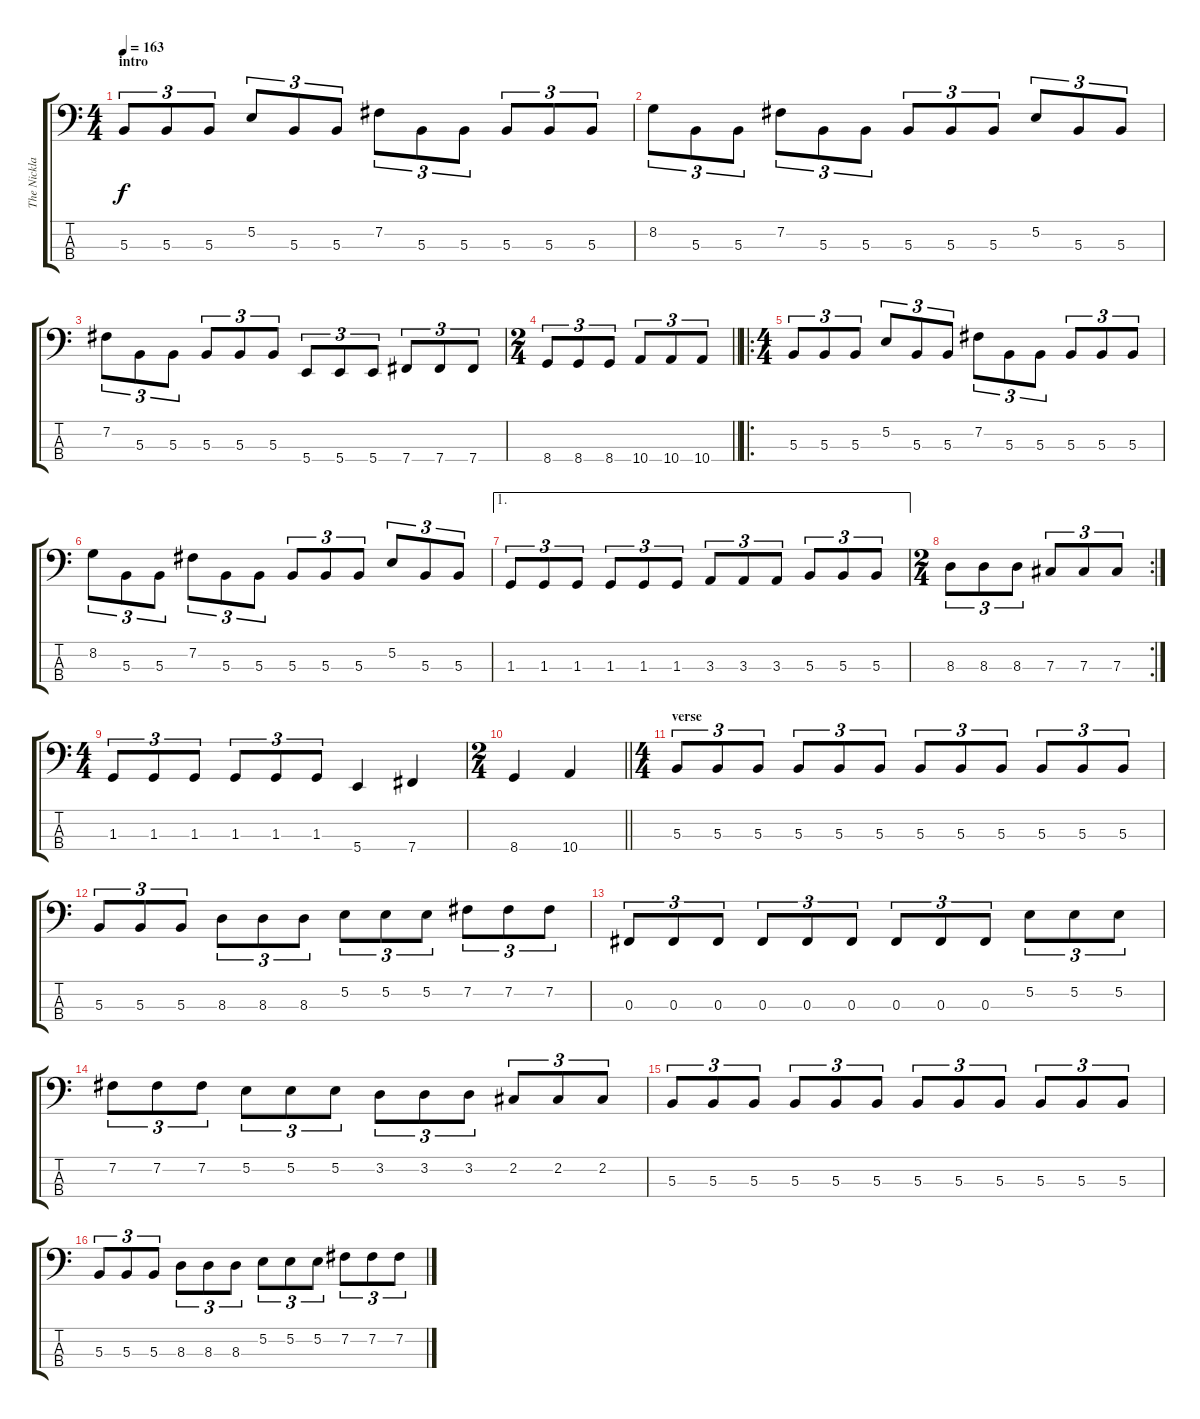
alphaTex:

\track ("The Nicklasson" "The Nickla") {instrument electricbasspick}
\staff {score tabs}
\tuning (E2 B1 Gb1 B0) {hide}
\ts (4 4)
\section ("" "intro")
\tempo 163
\clef f4
\ks c
5.3.8{tu (3 2) dy f instrument electricbasspick} 5.3.8{tu (3 2)} 5.3.8{tu (3 2)} 5.2.8{tu (3 2)} 5.3.8{tu (3 2)} 5.3.8{tu (3 2)} 7.2.8{tu (3 2)} 5.3.8{tu (3 2)} 5.3.8{tu (3 2)} 5.3.8{tu (3 2)} 5.3.8{tu (3 2)} 5.3.8{tu (3 2)} |
8.2.8{tu (3 2)} 5.3.8{tu (3 2)} 5.3.8{tu (3 2)} 7.2.8{tu (3 2)} 5.3.8{tu (3 2)} 5.3.8{tu (3 2)} 5.3.8{tu (3 2)} 5.3.8{tu (3 2)} 5.3.8{tu (3 2)} 5.2.8{tu (3 2)} 5.3.8{tu (3 2)} 5.3.8{tu (3 2)} |
7.2.8{tu (3 2)} 5.3.8{tu (3 2)} 5.3.8{tu (3 2)} 5.3.8{tu (3 2)} 5.3.8{tu (3 2)} 5.3.8{tu (3 2)} 5.4.8{tu (3 2)} 5.4.8{tu (3 2)} 5.4.8{tu (3 2)} 7.4.8{tu (3 2)} 7.4.8{tu (3 2)} 7.4.8{tu (3 2)} |
\ts (2 4)
\barLineRight lightlight
8.4.8{tu (3 2)} 8.4.8{tu (3 2)} 8.4.8{tu (3 2)} 10.4.8{tu (3 2)} 10.4.8{tu (3 2)} 10.4.8{tu (3 2)} |
\ro
\ts (4 4)
\section ("" "")
5.3.8{tu (3 2)} 5.3.8{tu (3 2)} 5.3.8{tu (3 2)} 5.2.8{tu (3 2)} 5.3.8{tu (3 2)} 5.3.8{tu (3 2)} 7.2.8{tu (3 2)} 5.3.8{tu (3 2)} 5.3.8{tu (3 2)} 5.3.8{tu (3 2)} 5.3.8{tu (3 2)} 5.3.8{tu (3 2)} |
8.2.8{tu (3 2)} 5.3.8{tu (3 2)} 5.3.8{tu (3 2)} 7.2.8{tu (3 2)} 5.3.8{tu (3 2)} 5.3.8{tu (3 2)} 5.3.8{tu (3 2)} 5.3.8{tu (3 2)} 5.3.8{tu (3 2)} 5.2.8{tu (3 2)} 5.3.8{tu (3 2)} 5.3.8{tu (3 2)} |
\ae 1
1.3.8{tu (3 2)} 1.3.8{tu (3 2)} 1.3.8{tu (3 2)} 1.3.8{tu (3 2)} 1.3.8{tu (3 2)} 1.3.8{tu (3 2)} 3.3.8{tu (3 2)} 3.3.8{tu (3 2)} 3.3.8{tu (3 2)} 5.3.8{tu (3 2)} 5.3.8{tu (3 2)} 5.3.8{tu (3 2)} |
\rc 2
\ts (2 4)
8.3.8{tu (3 2)} 8.3.8{tu (3 2)} 8.3.8{tu (3 2)} 7.3.8{tu (3 2)} 7.3.8{tu (3 2)} 7.3.8{tu (3 2)} |
\ts (4 4)
1.3.8{tu (3 2)} 1.3.8{tu (3 2)} 1.3.8{tu (3 2)} 1.3.8{tu (3 2)} 1.3.8{tu (3 2)} 1.3.8{tu (3 2)} 5.4.4 7.4.4 |
\ts (2 4)
\barLineRight lightlight
8.4.4 10.4.4 |
\ts (4 4)
\section ("" "verse")
5.3.8{tu (3 2)} 5.3.8{tu (3 2)} 5.3.8{tu (3 2)} 5.3.8{tu (3 2)} 5.3.8{tu (3 2)} 5.3.8{tu (3 2)} 5.3.8{tu (3 2)} 5.3.8{tu (3 2)} 5.3.8{tu (3 2)} 5.3.8{tu (3 2)} 5.3.8{tu (3 2)} 5.3.8{tu (3 2)} |
5.3.8{tu (3 2)} 5.3.8{tu (3 2)} 5.3.8{tu (3 2)} 8.3.8{tu (3 2)} 8.3.8{tu (3 2)} 8.3.8{tu (3 2)} 5.2.8{tu (3 2)} 5.2.8{tu (3 2)} 5.2.8{tu (3 2)} 7.2.8{tu (3 2)} 7.2.8{tu (3 2)} 7.2.8{tu (3 2)} |
0.3.8{tu (3 2)} 0.3.8{tu (3 2)} 0.3.8{tu (3 2)} 0.3.8{tu (3 2)} 0.3.8{tu (3 2)} 0.3.8{tu (3 2)} 0.3.8{tu (3 2)} 0.3.8{tu (3 2)} 0.3.8{tu (3 2)} 5.2.8{tu (3 2)} 5.2.8{tu (3 2)} 5.2.8{tu (3 2)} |
7.2.8{tu (3 2)} 7.2.8{tu (3 2)} 7.2.8{tu (3 2)} 5.2.8{tu (3 2)} 5.2.8{tu (3 2)} 5.2.8{tu (3 2)} 3.2.8{tu (3 2)} 3.2.8{tu (3 2)} 3.2.8{tu (3 2)} 2.2.8{tu (3 2)} 2.2.8{tu (3 2)} 2.2.8{tu (3 2)} |
5.3.8{tu (3 2)} 5.3.8{tu (3 2)} 5.3.8{tu (3 2)} 5.3.8{tu (3 2)} 5.3.8{tu (3 2)} 5.3.8{tu (3 2)} 5.3.8{tu (3 2)} 5.3.8{tu (3 2)} 5.3.8{tu (3 2)} 5.3.8{tu (3 2)} 5.3.8{tu (3 2)} 5.3.8{tu (3 2)} |
5.3.8{tu (3 2)} 5.3.8{tu (3 2)} 5.3.8{tu (3 2)} 8.3.8{tu (3 2)} 8.3.8{tu (3 2)} 8.3.8{tu (3 2)} 5.2.8{tu (3 2)} 5.2.8{tu (3 2)} 5.2.8{tu (3 2)} 7.2.8{tu (3 2)} 7.2.8{tu (3 2)} 7.2.8{tu (3 2)}
